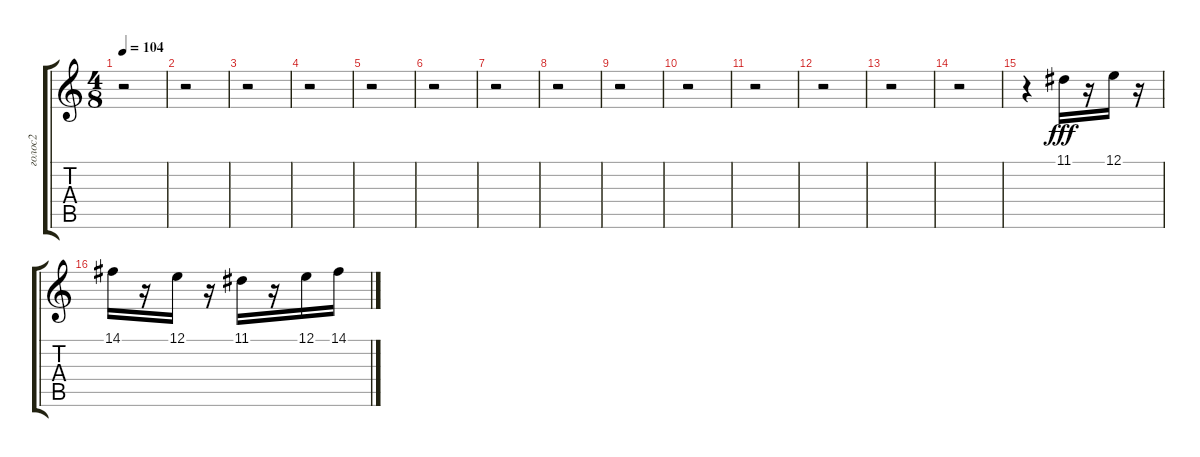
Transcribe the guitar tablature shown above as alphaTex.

\track ("голос2" "голос2") {instrument synthvoice}
\staff {score tabs}
\tuning (E4 B3 G3 D3 A2 E2) {hide}
\ts (4 8)
\tempo 104
\clef g2
\ks c
r.2{dy f} |
r.2 |
r.2 |
r.2 |
r.2 |
r.2 |
r.2 |
r.2 |
r.2 |
r.2 |
r.2 |
r.2 |
r.2 |
r.2 |
r.4 11.1.16{dy fff} r.16 12.1.16 r.16 |
14.1.16 r.16 12.1.16 r.16 11.1.16 r.16 12.1.16 14.1.16
